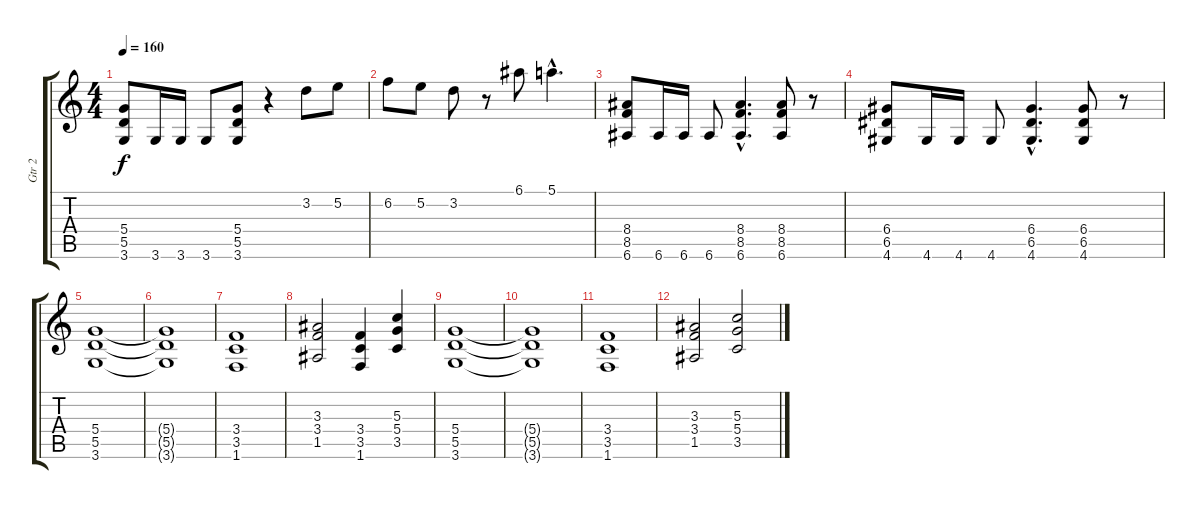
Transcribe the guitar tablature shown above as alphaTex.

\track ("Gtr 2" "Gtr 2") {instrument distortionguitar}
\staff {score tabs}
\tuning (E4 B3 G3 D3 A2 E2) {hide}
\ts (4 4)
\tempo 160
\clef g2
\ks c
(5.4 5.5 3.6).8{dy f} 3.6.16 3.6.16 3.6.8 (5.4 5.5 3.6).8 r.4 3.2.8 5.2.8 |
6.2.8 5.2.8 3.2.8 r.8 6.1.8 5.1{hac}.4{d} |
(8.4 8.5 6.6).8 6.6.16 6.6.16 6.6.8 (8.4{hac} 8.5{hac} 6.6{hac}).4{d} (8.4 8.5 6.6).8 r.8 |
(6.4 6.5 4.6).8 4.6.16 4.6.16 4.6.8 (6.4{hac} 6.5{hac} 4.6{hac}).4{d} (6.4 6.5 4.6).8 r.8 |
(5.4 5.5 3.6).1 |
(5.4{t} 5.5{t} 3.6{t}).1 |
(3.4 3.5 1.6).1 |
(3.3 3.4 1.5).2 (3.4 3.5 1.6).4 (5.3 5.4 3.5).4 |
(5.4 5.5 3.6).1 |
(5.4{t} 5.5{t} 3.6{t}).1 |
(3.4 3.5 1.6).1 |
(3.3 3.4 1.5).2 (5.3 5.4 3.5).2
